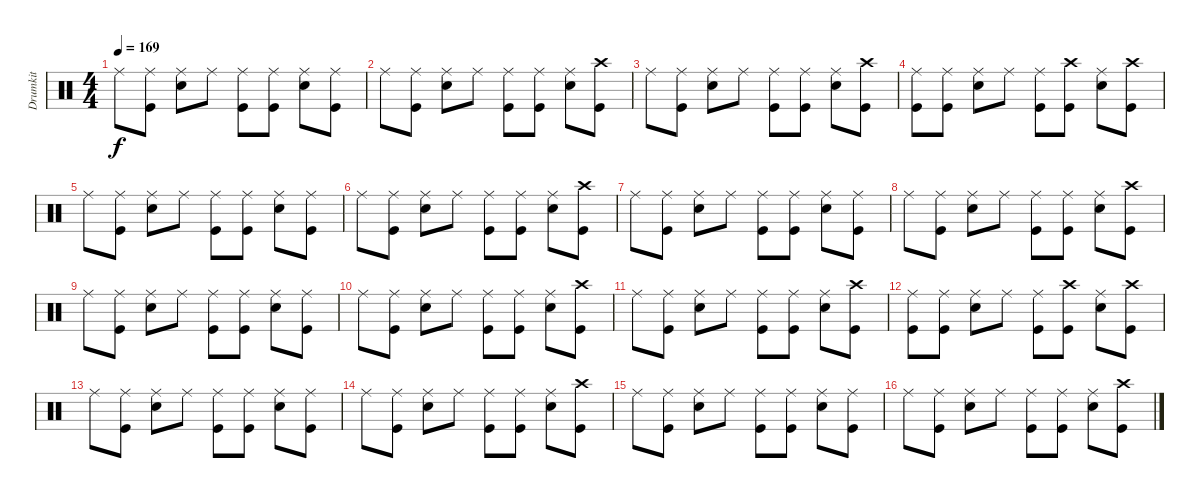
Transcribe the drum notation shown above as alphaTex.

\track ("Drumkit" "Drumkit") {instrument percussion}
\staff {score}
\articulation defaults
\ts (4 4)
\tempo 169
\clef neutral
\ks c "Ride (middle)".8{dy f}
("Ride (middle)" "Kick (hit)").8 ("Ride (middle)" "Snare (hit) 2").8 "Ride (middle)".8 ("Ride (middle)" "Kick (hit)").8 ("Ride (middle)" "Kick (hit)").8 ("Ride (middle)" "Snare (hit) 2").8 ("Ride (middle)" "Kick (hit)").8 |
"Ride (middle)".8 ("Ride (middle)" "Kick (hit)").8 ("Ride (middle)" "Snare (hit) 2").8 "Ride (middle)".8 ("Ride (middle)" "Kick (hit)").8 ("Ride (middle)" "Kick (hit)").8 ("Ride (middle)" "Snare (hit) 2").8 ("Crash high (hit)" "Kick (hit)").8 |
"Ride (middle)".8 ("Ride (middle)" "Kick (hit)").8 ("Ride (middle)" "Snare (hit) 2").8 "Ride (middle)".8 ("Ride (middle)" "Kick (hit)").8 ("Ride (middle)" "Kick (hit)").8 ("Ride (middle)" "Snare (hit) 2").8 ("Crash high (hit)" "Kick (hit)").8 |
("Ride (middle)" "Kick (hit)").8 ("Ride (middle)" "Kick (hit)").8 ("Ride (middle)" "Snare (hit) 2").8 "Ride (middle)".8 ("Ride (middle)" "Kick (hit)").8 ("Crash high (hit)" "Kick (hit)").8 ("Ride (middle)" "Snare (hit) 2").8 ("Crash high (hit)" "Kick (hit)").8 |
"Ride (middle)".8 ("Ride (middle)" "Kick (hit)").8 ("Ride (middle)" "Snare (hit) 2").8 "Ride (middle)".8 ("Ride (middle)" "Kick (hit)").8 ("Ride (middle)" "Kick (hit)").8 ("Ride (middle)" "Snare (hit) 2").8 ("Ride (middle)" "Kick (hit)").8 |
"Ride (middle)".8 ("Ride (middle)" "Kick (hit)").8 ("Ride (middle)" "Snare (hit) 2").8 "Ride (middle)".8 ("Ride (middle)" "Kick (hit)").8 ("Ride (middle)" "Kick (hit)").8 ("Ride (middle)" "Snare (hit) 2").8 ("Crash high (hit)" "Kick (hit)").8 |
"Ride (middle)".8 ("Ride (middle)" "Kick (hit)").8 ("Ride (middle)" "Snare (hit) 2").8 "Ride (middle)".8 ("Ride (middle)" "Kick (hit)").8 ("Ride (middle)" "Kick (hit)").8 ("Ride (middle)" "Snare (hit) 2").8 ("Ride (middle)" "Kick (hit)").8 |
"Ride (middle)".8 ("Ride (middle)" "Kick (hit)").8 ("Ride (middle)" "Snare (hit) 2").8 "Ride (middle)".8 ("Ride (middle)" "Kick (hit)").8 ("Ride (middle)" "Kick (hit)").8 ("Ride (middle)" "Snare (hit) 2").8 ("Crash high (hit)" "Kick (hit)").8 |
"Ride (middle)".8 ("Ride (middle)" "Kick (hit)").8 ("Ride (middle)" "Snare (hit) 2").8 "Ride (middle)".8 ("Ride (middle)" "Kick (hit)").8 ("Ride (middle)" "Kick (hit)").8 ("Ride (middle)" "Snare (hit) 2").8 ("Ride (middle)" "Kick (hit)").8 |
"Ride (middle)".8 ("Ride (middle)" "Kick (hit)").8 ("Ride (middle)" "Snare (hit) 2").8 "Ride (middle)".8 ("Ride (middle)" "Kick (hit)").8 ("Ride (middle)" "Kick (hit)").8 ("Ride (middle)" "Snare (hit) 2").8 ("Crash high (hit)" "Kick (hit)").8 |
"Ride (middle)".8 ("Ride (middle)" "Kick (hit)").8 ("Ride (middle)" "Snare (hit) 2").8 "Ride (middle)".8 ("Ride (middle)" "Kick (hit)").8 ("Ride (middle)" "Kick (hit)").8 ("Ride (middle)" "Snare (hit) 2").8 ("Crash high (hit)" "Kick (hit)").8 |
("Ride (middle)" "Kick (hit)").8 ("Ride (middle)" "Kick (hit)").8 ("Ride (middle)" "Snare (hit) 2").8 "Ride (middle)".8 ("Ride (middle)" "Kick (hit)").8 ("Crash high (hit)" "Kick (hit)").8 ("Ride (middle)" "Snare (hit) 2").8 ("Crash high (hit)" "Kick (hit)").8 |
"Ride (middle)".8 ("Ride (middle)" "Kick (hit)").8 ("Ride (middle)" "Snare (hit) 2").8 "Ride (middle)".8 ("Ride (middle)" "Kick (hit)").8 ("Ride (middle)" "Kick (hit)").8 ("Ride (middle)" "Snare (hit) 2").8 ("Ride (middle)" "Kick (hit)").8 |
"Ride (middle)".8 ("Ride (middle)" "Kick (hit)").8 ("Ride (middle)" "Snare (hit) 2").8 "Ride (middle)".8 ("Ride (middle)" "Kick (hit)").8 ("Ride (middle)" "Kick (hit)").8 ("Ride (middle)" "Snare (hit) 2").8 ("Crash high (hit)" "Kick (hit)").8 |
"Ride (middle)".8 ("Ride (middle)" "Kick (hit)").8 ("Ride (middle)" "Snare (hit) 2").8 "Ride (middle)".8 ("Ride (middle)" "Kick (hit)").8 ("Ride (middle)" "Kick (hit)").8 ("Ride (middle)" "Snare (hit) 2").8 ("Ride (middle)" "Kick (hit)").8 |
"Ride (middle)".8 ("Ride (middle)" "Kick (hit)").8 ("Ride (middle)" "Snare (hit) 2").8 "Ride (middle)".8 ("Ride (middle)" "Kick (hit)").8 ("Ride (middle)" "Kick (hit)").8 ("Ride (middle)" "Snare (hit) 2").8 ("Crash high (hit)" "Kick (hit)").8
